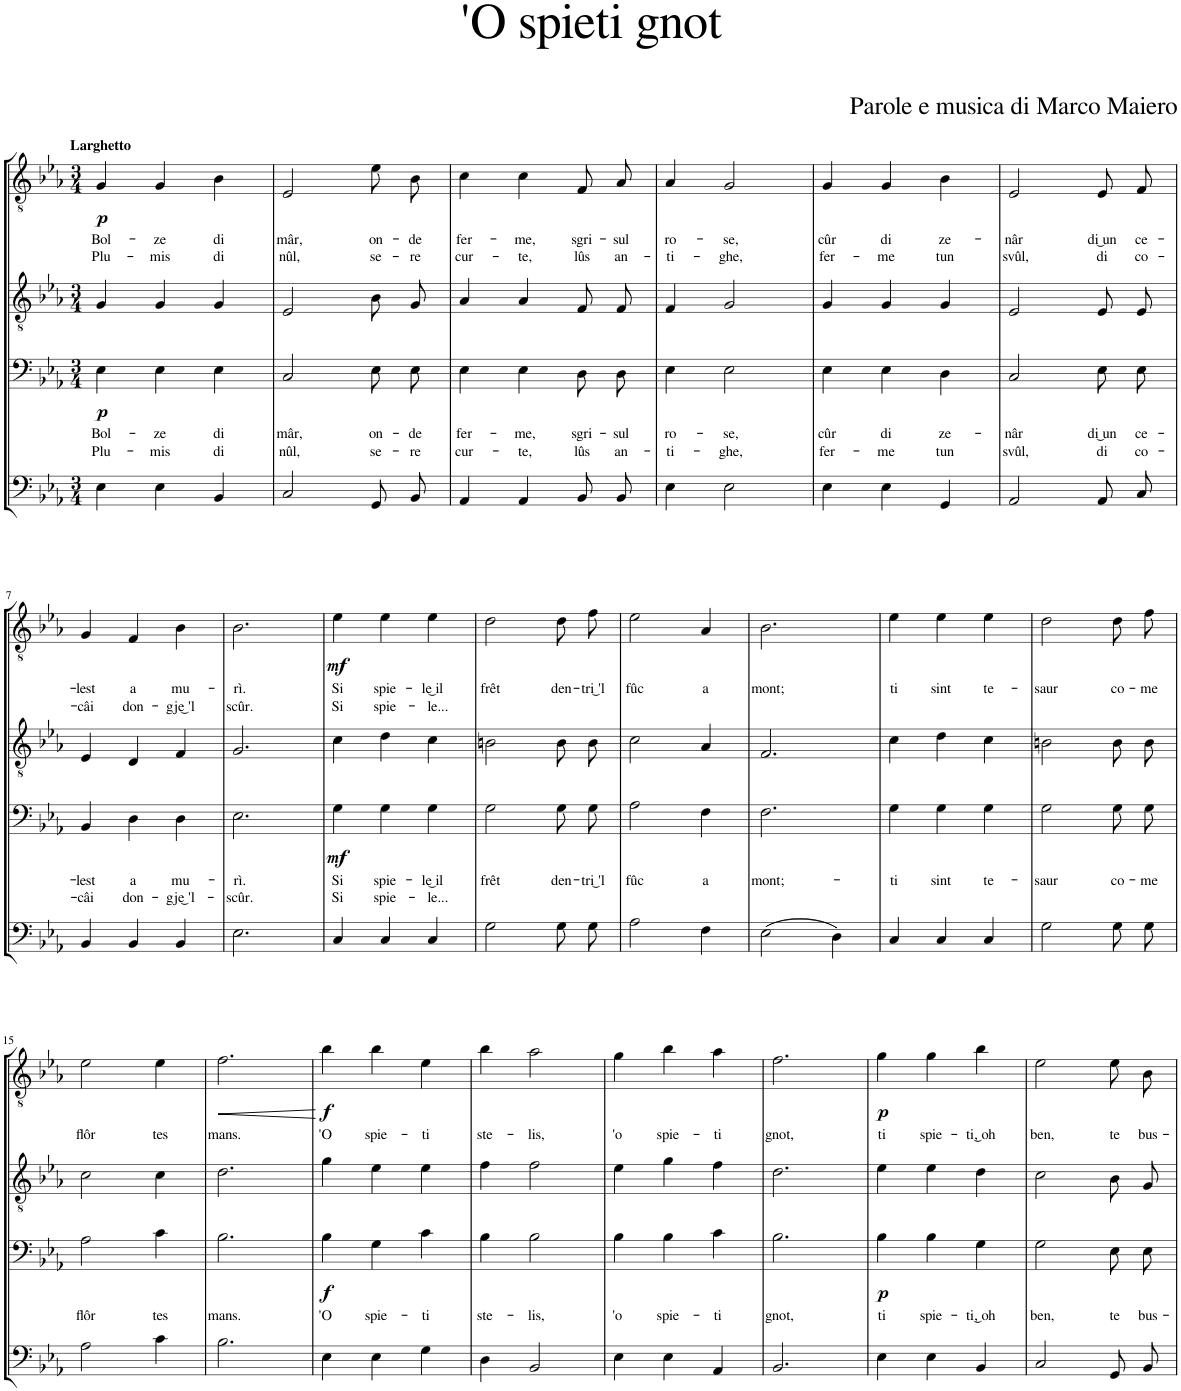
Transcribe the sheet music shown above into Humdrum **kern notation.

**kern	**kern	**text	**text	**dynam	**kern	**kern	**text	**text	**dynam
*part4	*part3	*part3	*part3	*part3	*part2	*part1	*part1	*part1	*part1
*staff4	*staff3	*staff3	*staff3	*staff3	*staff2	*staff1	*staff1	*staff1	*staff1
*I"Bass	*I"Baritone	*	*	*	*I"Tenor	*I"Tenor	*	*	*
*clefF4	*clefF4	*	*	*	*clefGv2	*clefGv2	*	*	*
*k[b-e-a-]	*k[b-e-a-]	*	*	*	*k[b-e-a-]	*k[b-e-a-]	*	*	*
*M3/4	*M3/4	*	*	*	*M3/4	*M3/4	*	*	*
=1	=1	=1	=1	=1	=1	=1	=1	=1	=1
!	!	!	!	!	!	!LO:TX:a:B:t=Larghetto	!	!	!
!	!	!LO:LY:b	!LO:LY:b	!LO:DY:b	!	!	!LO:LY:b	!LO:LY:b	!LO:DY:b
4E-\	4E-\	Bol-	Plu-	p	4G/	4G/	Bol-	Plu-	p
!	!	!LO:LY:b	!LO:LY:b	!	!	!	!LO:LY:b	!LO:LY:b	!
4E-\	4E-\	-ze	-mis	.	4G/	4G/	-ze	-mis	.
!	!	!LO:LY:b	!LO:LY:b	!	!	!	!LO:LY:b	!LO:LY:b	!
4BB-/	4E-\	di	di	.	4G/	4B-\	di	di	.
=2	=2	=2	=2	=2	=2	=2	=2	=2	=2
!	!	!LO:LY:b	!LO:LY:b	!	!	!	!LO:LY:b	!LO:LY:b	!
2C/	2C/	mâr,	nûl,	.	2E-/	2E-/	mâr,	nûl,	.
!	!	!LO:LY:b	!LO:LY:b	!	!	!	!LO:LY:b	!LO:LY:b	!
8GG/L	8E-\L	on-	se-	.	8B-/L	8e-\L	on-	se-	.
!	!	!LO:LY:b	!LO:LY:b	!	!	!	!LO:LY:b	!LO:LY:b	!
8BB-/J	8E-\J	-de	-re	.	8G/J	8B-\J	-de	-re	.
=3	=3	=3	=3	=3	=3	=3	=3	=3	=3
!	!	!LO:LY:b	!LO:LY:b	!	!	!	!LO:LY:b	!LO:LY:b	!
4AA-/	4E-\	fer-	cur-	.	4A-/	4c\	fer-	cur-	.
!	!	!LO:LY:b	!LO:LY:b	!	!	!	!LO:LY:b	!LO:LY:b	!
4AA-/	4E-\	-me,	-te,	.	4A-/	4c\	-me,	-te,	.
!	!	!LO:LY:b	!LO:LY:b	!	!	!	!LO:LY:b	!LO:LY:b	!
8BB-/L	8D\L	sgri-	lûs	.	8F/L	8F/L	sgri-	lûs	.
!	!	!LO:LY:b	!LO:LY:b	!	!	!	!LO:LY:b	!LO:LY:b	!
8BB-/J	8D\J	-sul	an-	.	8F/J	8A-/J	-sul	an-	.
=4	=4	=4	=4	=4	=4	=4	=4	=4	=4
!	!	!LO:LY:b	!LO:LY:b	!	!	!	!LO:LY:b	!LO:LY:b	!
4E-\	4E-\	ro-	-ti-	.	4F/	4A-/	ro-	-ti-	.
!	!	!LO:LY:b	!LO:LY:b	!	!	!	!LO:LY:b	!LO:LY:b	!
2E-\	2E-\	-se,	-ghe,	.	2G/	2G/	-se,	-ghe,	.
=5	=5	=5	=5	=5	=5	=5	=5	=5	=5
!	!	!LO:LY:b	!LO:LY:b	!	!	!	!LO:LY:b	!LO:LY:b	!
4E-\	4E-\	cûr	fer-	.	4G/	4G/	cûr	fer-	.
!	!	!LO:LY:b	!LO:LY:b	!	!	!	!LO:LY:b	!LO:LY:b	!
4E-\	4E-\	di	-me	.	4G/	4G/	di	-me	.
!	!	!LO:LY:b	!LO:LY:b	!	!	!	!LO:LY:b	!LO:LY:b	!
4GG/	4D\	ze-	tun	.	4G/	4B-\	ze-	tun	.
=6	=6	=6	=6	=6	=6	=6	=6	=6	=6
!	!	!LO:LY:b	!LO:LY:b	!	!	!	!LO:LY:b	!LO:LY:b	!
2AA-/	2C/	-nâr	svûl,	.	2E-/	2E-/	-nâr	svûl,	.
!	!	!LO:LY:b	!LO:LY:b	!	!	!	!LO:LY:b	!LO:LY:b	!
8AA-/L	8E-\L	di͜ un	di	.	8E-/L	8E-/L	di͜ un	di	.
!	!	!LO:LY:b	!LO:LY:b	!	!	!	!LO:LY:b	!LO:LY:b	!
8C/J	8E-\J	ce-	co-	.	8E-/J	8F/J	ce-	co-	.
!!LO:LB:g=z
=7	=7	=7	=7	=7	=7	=7	=7	=7	=7
!	!	!LO:LY:b	!LO:LY:b	!	!	!	!LO:LY:b	!LO:LY:b	!
4BB-/	4BB-/	-lest	-câi	.	4E-/	4G/	-lest	-câi	.
!	!	!LO:LY:b	!LO:LY:b	!	!	!	!LO:LY:b	!LO:LY:b	!
4BB-/	4D\	a	don-	.	4D/	4F/	a	don-	.
!	!	!LO:LY:b	!LO:LY:b	!	!	!	!LO:LY:b	!LO:LY:b	!
4BB-/	4D\	mu-	-gje͜ 'l-	.	4F/	4B-\	mu-	-gje͜ 'l	.
=8	=8	=8	=8	=8	=8	=8	=8	=8	=8
!	!	!LO:LY:b	!LO:LY:b	!	!	!	!LO:LY:b	!LO:LY:b	!
2.E-\	2.E-\	-rì.	-scûr.	.	2.G/	2.B-\	-rì.	scûr.	.
=9	=9	=9	=9	=9	=9	=9	=9	=9	=9
!	!	!LO:LY:b	!LO:LY:b	!LO:DY:b	!	!	!LO:LY:b	!LO:LY:b	!LO:DY:b
4C/	4G\	Si	Si	mf	4c\	4e-\	Si	Si	mf
!	!	!LO:LY:b	!LO:LY:b	!	!	!	!LO:LY:b	!LO:LY:b	!
4C/	4G\	spie-	spie-	.	4d\	4e-\	spie-	spie-	.
!	!	!LO:LY:b	!LO:LY:b	!	!	!	!LO:LY:b	!LO:LY:b	!
4C/	4G\	-le͜ il	-le...	.	4c\	4e-\	-le͜ il	-le...	.
=10	=10	=10	=10	=10	=10	=10	=10	=10	=10
!	!	!LO:LY:b	!	!	!	!	!LO:LY:b	!	!
2G\	2G\	frêt	.	.	2Bn\	2d\	frêt	.	.
!	!	!LO:LY:b	!	!	!	!	!LO:LY:b	!	!
8G\L	8G\L	den-	.	.	8B\L	8d\L	den-	.	.
!	!	!LO:LY:b	!	!	!	!	!LO:LY:b	!	!
8G\J	8G\J	-tri͜ 'l	.	.	8B\J	8f\J	-tri͜ 'l	.	.
=11	=11	=11	=11	=11	=11	=11	=11	=11	=11
!	!	!LO:LY:b	!	!	!	!	!LO:LY:b	!	!
2A-\	2A-\	fûc	.	.	2c\	2e-\	fûc	.	.
!	!	!LO:LY:b	!	!	!	!	!LO:LY:b	!	!
4F\	4F\	a	.	.	4A-/	4A-/	a	.	.
=12	=12	=12	=12	=12	=12	=12	=12	=12	=12
!	!	!LO:LY:b	!	!	!	!	!LO:LY:b	!	!
(2E-\	2.F\	mont;-	.	.	2.F/	2.B-\	mont;	.	.
4D\)	.	.	.	.	.	.	.	.	.
=13	=13	=13	=13	=13	=13	=13	=13	=13	=13
!	!	!LO:LY:b	!	!	!	!	!LO:LY:b	!	!
4C/	4G\	-ti	.	.	4c\	4e-\	ti	.	.
!	!	!LO:LY:b	!	!	!	!	!LO:LY:b	!	!
4C/	4G\	sint	.	.	4d\	4e-\	sint	.	.
!	!	!LO:LY:b	!	!	!	!	!LO:LY:b	!	!
4C/	4G\	te-	.	.	4c\	4e-\	te-	.	.
=14	=14	=14	=14	=14	=14	=14	=14	=14	=14
!	!	!LO:LY:b	!	!	!	!	!LO:LY:b	!	!
2G\	2G\	-saur	.	.	2Bn\	2d\	-saur	.	.
!	!	!LO:LY:b	!	!	!	!	!LO:LY:b	!	!
8G\L	8G\L	co-	.	.	8B\L	8d\L	co-	.	.
!	!	!LO:LY:b	!	!	!	!	!LO:LY:b	!	!
8G\J	8G\J	-me	.	.	8B\J	8f\J	-me	.	.
!!LO:LB:g=z
=15	=15	=15	=15	=15	=15	=15	=15	=15	=15
!	!	!LO:LY:b	!	!	!	!	!LO:LY:b	!	!
2A-\	2A-\	flôr	.	.	2c\	2e-\	flôr	.	.
!	!	!LO:LY:b	!	!	!	!	!LO:LY:b	!	!
4c\	4c\	tes	.	.	4c\	4e-\	tes	.	.
=16	=16	=16	=16	=16	=16	=16	=16	=16	=16
!	!	!LO:LY:b	!	!	!	!	!LO:LY:b	!	!LO:HP:b
2.B-\	2.B-\	mans.	.	.	2.d\	2.f\	mans.	.	<
.	.	.	.	.	.	.	.	.	[
=17	=17	=17	=17	=17	=17	=17	=17	=17	=17
!	!	!LO:LY:b	!	!LO:DY:b	!	!	!LO:LY:b	!	!LO:DY:b
4E-\	4B-\	'O	.	f	4g\	4b-\	'O	.	f
!	!	!LO:LY:b	!	!	!	!	!LO:LY:b	!	!
4E-\	4G\	spie-	.	.	4e-\	4b-\	spie-	.	.
!	!	!LO:LY:b	!	!	!	!	!LO:LY:b	!	!
4G\	4c\	-ti	.	.	4e-\	4e-\	-ti	.	.
=18	=18	=18	=18	=18	=18	=18	=18	=18	=18
!	!	!LO:LY:b	!	!	!	!	!LO:LY:b	!	!
4D\	4B-\	ste-	.	.	4f\	4b-\	ste-	.	.
!	!	!LO:LY:b	!	!	!	!	!LO:LY:b	!	!
2BB-/	2B-\	-lis,	.	.	2f\	2a-\	-lis,	.	.
=19	=19	=19	=19	=19	=19	=19	=19	=19	=19
!	!	!LO:LY:b	!	!	!	!	!LO:LY:b	!	!
4E-\	4B-\	'o	.	.	4e-\	4g\	'o	.	.
!	!	!LO:LY:b	!	!	!	!	!LO:LY:b	!	!
4E-\	4B-\	spie-	.	.	4g\	4b-\	spie-	.	.
!	!	!LO:LY:b	!	!	!	!	!LO:LY:b	!	!
4AA-/	4c\	-ti	.	.	4f\	4a-\	-ti	.	.
=20	=20	=20	=20	=20	=20	=20	=20	=20	=20
!	!	!LO:LY:b	!	!	!	!	!LO:LY:b	!	!
2.BB-/	2.B-\	gnot,	.	.	2.d\	2.f\	gnot,	.	.
=21	=21	=21	=21	=21	=21	=21	=21	=21	=21
!	!	!LO:LY:b	!	!LO:DY:b	!	!	!LO:LY:b	!	!LO:DY:b
4E-\	4B-\	ti	.	p	4e-\	4g\	ti	.	p
!	!	!LO:LY:b	!	!	!	!	!LO:LY:b	!	!
4E-\	4B-\	spie-	.	.	4e-\	4g\	spie-	.	.
!	!	!LO:LY:b	!	!	!	!	!LO:LY:b	!	!
4BB-/	4G\	-ti,͜ oh	.	.	4d\	4b-\	-ti,͜ oh	.	.
=22	=22	=22	=22	=22	=22	=22	=22	=22	=22
!	!	!LO:LY:b	!	!	!	!	!LO:LY:b	!	!
2C/	2G\	ben,	.	.	2c\	2e-\	ben,	.	.
!	!	!LO:LY:b	!	!	!	!	!LO:LY:b	!	!
8GG/L	8E-\L	te	.	.	8B-/L	8e-\L	te	.	.
!	!	!LO:LY:b	!	!	!	!	!LO:LY:b	!	!
8BB-/J	8E-\J	bus-	.	.	8G/J	8B-\J	bus-	.	.
=	=	=	=	=	=	=	=	=	=
*-	*-	*-	*-	*-	*-	*-	*-	*-	*-
